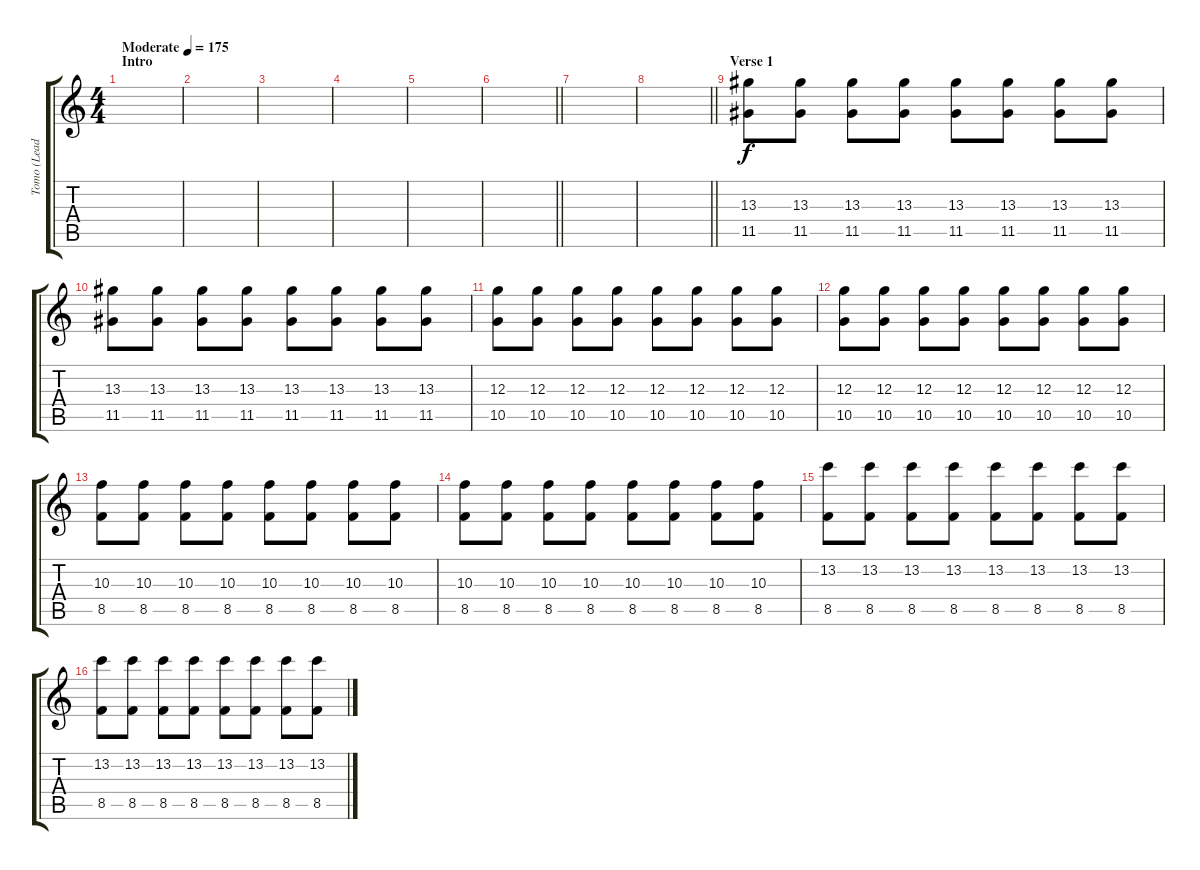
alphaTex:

\track ("Tomo (Lead)" "Tomo (Lead") {instrument overdrivenguitar}
\staff {score tabs}
\tuning (E4 B3 G3 D3 A2 E2) {hide}
\ts (4 4)
\section ("" "Intro")
\tempo (175 "Moderate")
\clef g2
\ks c
|
|
|
|
|
\barLineRight lightlight
|
|
\barLineRight lightlight
|
\section ("" "Verse 1")
(13.3 11.5).8 (13.3 11.5).8 (13.3 11.5).8 (13.3 11.5).8 (13.3 11.5).8 (13.3 11.5).8 (13.3 11.5).8 (13.3 11.5).8 |
(13.3 11.5).8 (13.3 11.5).8 (13.3 11.5).8 (13.3 11.5).8 (13.3 11.5).8 (13.3 11.5).8 (13.3 11.5).8 (13.3 11.5).8 |
(12.3 10.5).8 (12.3 10.5).8 (12.3 10.5).8 (12.3 10.5).8 (12.3 10.5).8 (12.3 10.5).8 (12.3 10.5).8 (12.3 10.5).8 |
(12.3 10.5).8 (12.3 10.5).8 (12.3 10.5).8 (12.3 10.5).8 (12.3 10.5).8 (12.3 10.5).8 (12.3 10.5).8 (12.3 10.5).8 |
(10.3 8.5).8 (10.3 8.5).8 (10.3 8.5).8 (10.3 8.5).8 (10.3 8.5).8 (10.3 8.5).8 (10.3 8.5).8 (10.3 8.5).8 |
(10.3 8.5).8 (10.3 8.5).8 (10.3 8.5).8 (10.3 8.5).8 (10.3 8.5).8 (10.3 8.5).8 (10.3 8.5).8 (10.3 8.5).8 |
(13.2 8.5).8 (13.2 8.5).8 (13.2 8.5).8 (13.2 8.5).8 (13.2 8.5).8 (13.2 8.5).8 (13.2 8.5).8 (13.2 8.5).8 |
(13.2 8.5).8 (13.2 8.5).8 (13.2 8.5).8 (13.2 8.5).8 (13.2 8.5).8 (13.2 8.5).8 (13.2 8.5).8 (13.2 8.5).8
